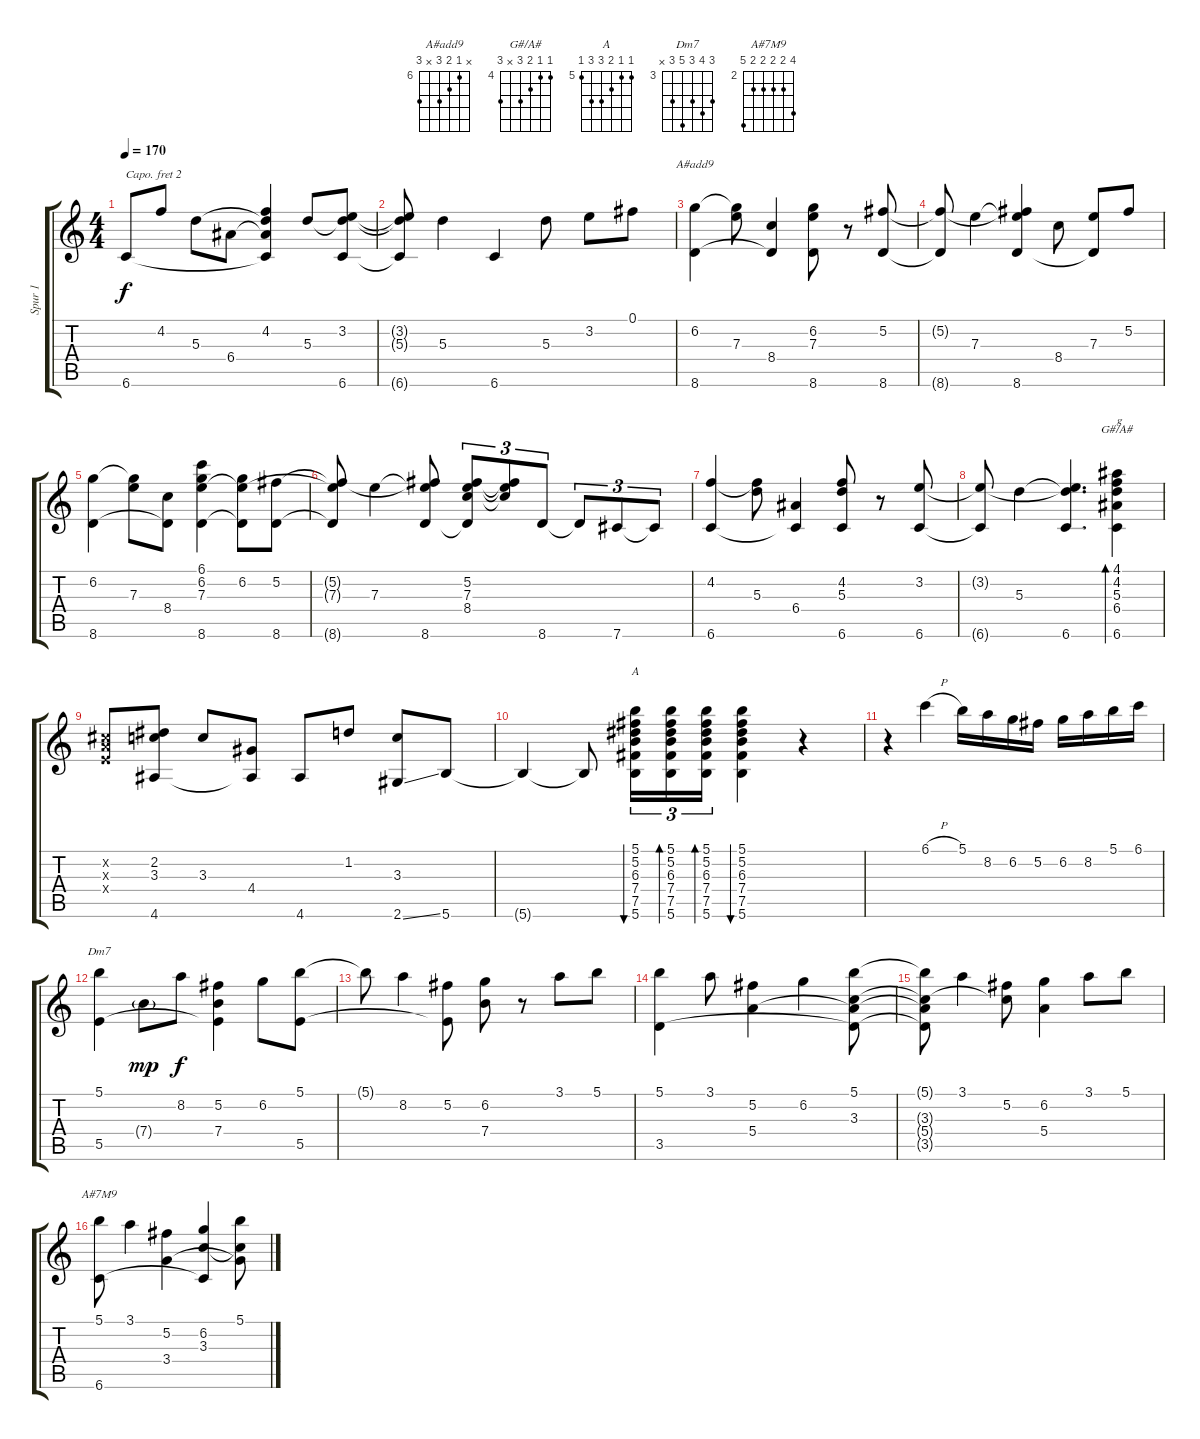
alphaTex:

\track ("Spur 1" "Spur 1") {instrument acousticguitarnylon}
\staff {score tabs}
\capo 2
\tuning (E4 B3 G3 D3 A2 E2) {hide}
\chord ("A#add9" x 6 7 8 x 8) {firstfret 6}
\chord ("G#/A#" 4 4 5 6 x 6) {firstfret 4}
\chord ("A" 5 5 6 7 7 5) {firstfret 5}
\chord ("Dm7" 5 6 5 7 5 x) {firstfret 3}
\chord ("A#7M9" 5 3 3 3 3 6) {firstfret 2}
\ts (4 4)
\tempo 170
\clef g2
\ks c
6.6.8{dy f} 4.2.8 5.3.8 6.4.8 (4.2 5.3{t} 6.4{t} 6.6{t}).4 5.3.8 (3.2 5.3{t} 6.6).8 |
(3.2{t} 5.3{t} 6.6{t}).8 5.3.4 6.6.4 5.3.8 3.2.8 0.1.8 |
(6.2 8.6).4{ch "A#add9"} (6.2{t} 7.3).8 (8.4 8.6{t}).4 (6.2 7.3 8.6).8 r.8 (5.2 8.6).8 |
(5.2{t} 8.6{t}).8 7.3.4 (5.2{t} 7.3{t} 8.6).4 8.4.8 (7.3 8.6{t}).8 5.2.8 |
(6.2 8.6).4 (6.2{t} 7.3).8 (8.4 8.6{t}).8 (6.1 6.2 7.3 8.6).4 (6.2 7.3{t} 8.6{t}).8 (5.2 8.6).8 |
(5.2{t} 7.3{t} 8.6{t}).8 7.3.4 (5.2{t} 7.3{t} 8.6).8 (5.2 7.3 8.4 8.6{t}).8{tu (3 2)} (5.2{t} 7.3{t} 8.4{t}).8{tu (3 2)} 8.6.8{tu (3 2)} 8.6{t}.8{tu (3 2)} 7.6.8{tu (3 2)} 7.6{t}.8{tu (3 2)} |
(4.2 6.6).4 (4.2{t} 5.3).8 (6.4 6.6{t}).4 (4.2 5.3 6.6).8 r.8 (3.2 6.6).8 |
(3.2{t} 6.6{t}).8 5.3.4 (3.2{t} 5.3{t} 6.6).4{d} (4.1 4.2 5.3 6.4 6.6).4{bd 30 ch "G#/A#" txt "g"} |
(0.2{x} 0.3{x} 0.4{x}).8 (2.2 3.3 4.6).8 3.3.8 (4.4 4.6{t}).8 4.6.8 1.2.8 (3.3 2.6{ss}).8 5.6.8 |
5.6{t}.4 5.6{t}.8 (5.1 5.2 6.3 7.4 7.5 5.6).16{tu (3 2) bu 30 ch "A"} (5.1 5.2 6.3 7.4 7.5 5.6).16{tu (3 2) bd 30} (5.1 5.2 6.3 7.4 7.5 5.6).16{tu (3 2) bd 30} (5.1 5.2 6.3 7.4 7.5 5.6).4{bu 30} r.4 |
r.4 6.1{h}.4 5.1.16 8.2.16 6.2.16 5.2.16 6.2.16 8.2.16 5.1.16 6.1.16 |
(5.1 5.5).4{ch "Dm7"} 7.4{g}.8{dy mp} 8.2.8{dy f} (5.2 7.4 5.5{t}).4 6.2.8 (5.1 5.5).8 |
5.1{t}.8 8.2.4 (5.2 5.5{t}).8 (6.2 7.4).8 r.8 3.1.8 5.1.8 |
(5.1 3.5).4 3.1.8 (5.2 5.4).4 6.2.4 (5.1 3.3 5.4{t} 3.5{t}).8 |
(5.1{t} 3.3{t} 5.4{t} 3.5{t}).8 3.1.4 (5.2 3.3{t}).8 (6.2 5.4).4 3.1.8 5.1.8 |
(5.1 6.6).8{ch "A#7M9"} 3.1.4 (5.2 3.4).4 (6.2 3.3 6.6{t}).4 (5.1 3.3{t} 3.4{t}).8
